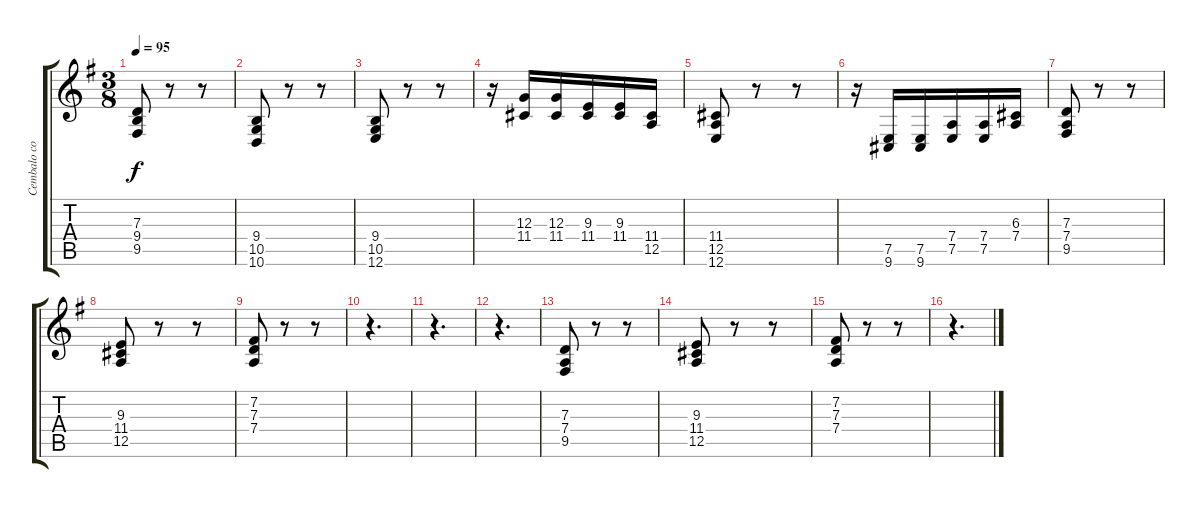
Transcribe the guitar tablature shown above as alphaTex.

\track ("Cembalo concertato." "Cembalo co") {instrument harpsichord}
\staff {score tabs}
\tuning (E4 B3 G3 D3 A2 E2) {hide}
\ts (3 8)
\tempo 95
\clef g2
\ks g
(7.3 9.4 9.5).8{dy f beam Up} r.8 r.8 |
(9.4 10.5 10.6).8 r.8 r.8 |
(9.4 10.5 12.6).8 r.8 r.8 |
r.16 (12.3 11.4).16{beam merge} (12.3 11.4).16 (9.3 11.4).16{beam merge} (9.3 11.4).16 (11.4 12.5).16 |
(11.4 12.5 12.6).8 r.8 r.8 |
r.16 (7.5 9.6).16{beam merge} (7.5 9.6).16 (7.4 7.5).16{beam merge} (7.4 7.5).16 (6.3 7.4).16 |
(7.3 7.4 9.5).8 r.8 r.8 |
(9.3 11.4 12.5).8 r.8 r.8 |
(7.2 7.3 7.4).8 r.8 r.8 |
r.4{d} |
r.4{d} |
r.4{d} |
(7.3 7.4 9.5).8{beam Up} r.8 r.8 |
(9.3 11.4 12.5).8 r.8 r.8 |
(7.2 7.3 7.4).8 r.8 r.8 |
r.4{d}
